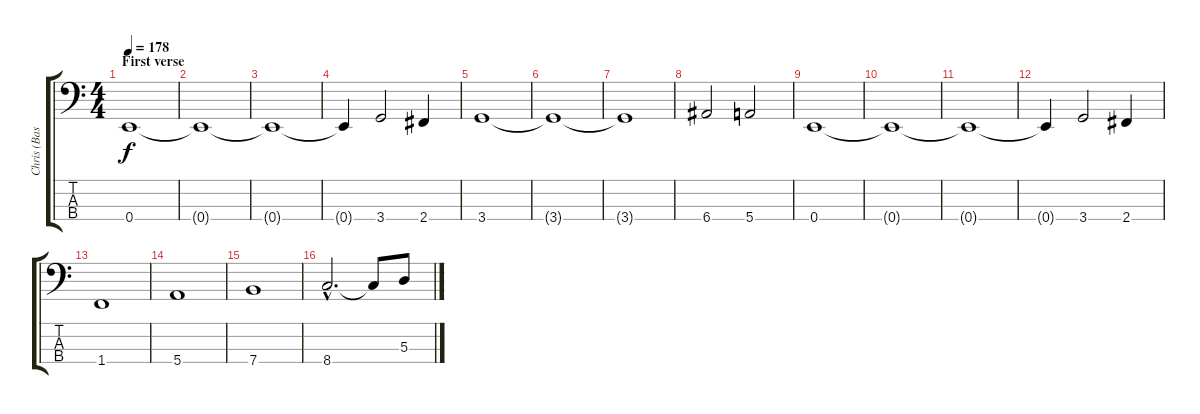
\track ("Chris (Bass)" "Chris (Bas") {instrument electricbassfinger}
\staff {score tabs}
\tuning (G2 D2 A1 E1) {hide}
\ts (4 4)
\section ("" "First verse")
\tempo 178
\clef f4
\ks c
0.4.1{dy f} |
0.4{t}.1 |
0.4{t}.1 |
0.4{t}.4 3.4.2 2.4.4 |
3.4.1 |
3.4{t}.1 |
3.4{t}.1 |
6.4.2 5.4.2 |
0.4.1 |
0.4{t}.1 |
0.4{t}.1 |
0.4{t}.4 3.4.2 2.4.4 |
1.4.1 |
5.4.1 |
7.4.1 |
8.4{hac}.2{d} 8.4{t}.8 5.3.8
